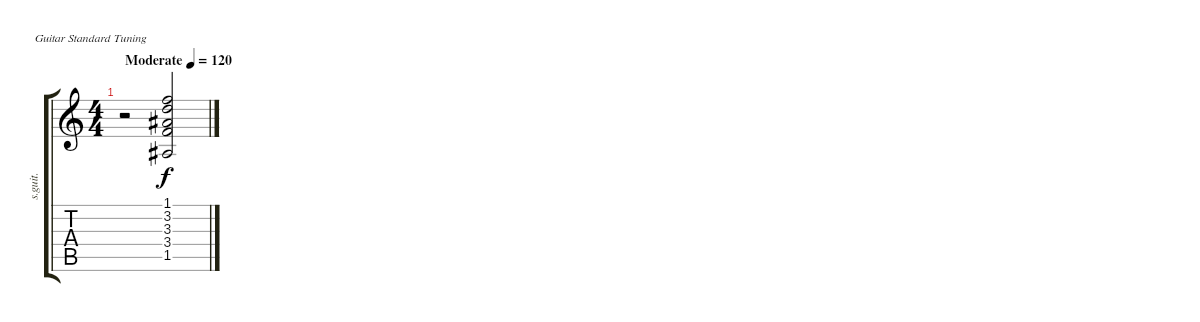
\bracketExtendMode groupsimilarinstruments
\otherSystemsTrackNameOrientation horizontal
\track ("-16DB" "s.guit.") {instrument acousticguitarsteel}
\staff {score tabs}
\tuning (E4 B3 G3 D3 A2 E2)
\ts (4 4)
\beaming (8 2 2 2 2)
\tempo (120 "Moderate")
\clef g2
\ks c
r.2{dy f instrument acousticguitarsteel beam Down} (3.4 1.5{acc #} 3.3{acc #} 3.2 1.1).2{beam Up}
